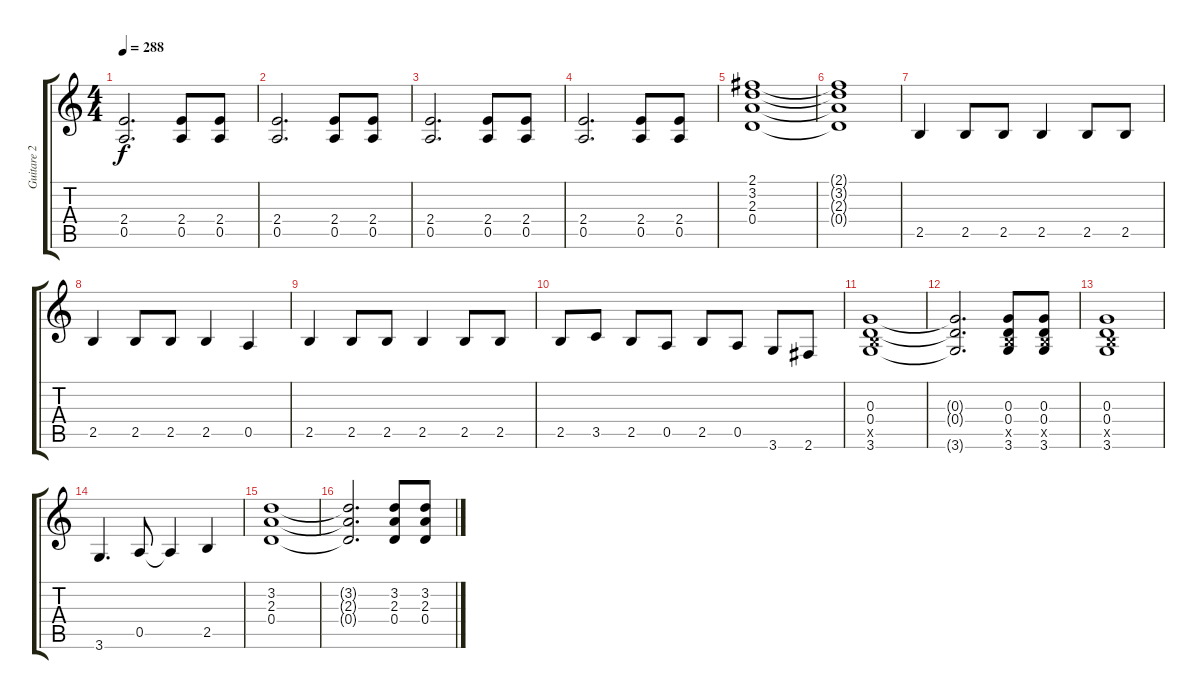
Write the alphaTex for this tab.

\track ("Guitare 2" "Guitare 2") {instrument distortionguitar}
\staff {score tabs}
\tuning (E4 B3 G3 D3 A2 E2) {hide}
\ts (4 4)
\tempo 288
\clef g2
\ks c
(2.4 0.5).2{d dy f} (2.4 0.5).8 (2.4 0.5).8 |
(2.4 0.5).2{d} (2.4 0.5).8 (2.4 0.5).8 |
(2.4 0.5).2{d} (2.4 0.5).8 (2.4 0.5).8 |
(2.4 0.5).2{d} (2.4 0.5).8 (2.4 0.5).8 |
(2.1 3.2 2.3 0.4).1 |
(2.1{t} 3.2{t} 2.3{t} 0.4{t}).1 |
2.5.4 2.5.8 2.5.8 2.5.4 2.5.8 2.5.8 |
2.5.4 2.5.8 2.5.8 2.5.4 0.5.4 |
2.5.4 2.5.8 2.5.8 2.5.4 2.5.8 2.5.8 |
2.5.8 3.5.8 2.5.8 0.5.8 2.5.8 0.5.8 3.6.8 2.6.8 |
(0.3 0.4 2.5{x} 3.6).1 |
(0.3{t} 0.4{t} 3.6{t}).2{d} (0.3 0.4 2.5{x} 3.6).8 (0.3 0.4 2.5{x} 3.6).8 |
(0.3 0.4 2.5{x} 3.6).1 |
3.6.4{d} 0.5.8 0.5{t}.4 2.5.4 |
(3.2 2.3 0.4).1 |
(3.2{t} 2.3{t} 0.4{t}).2{d} (3.2 2.3 0.4).8 (3.2 2.3 0.4).8
